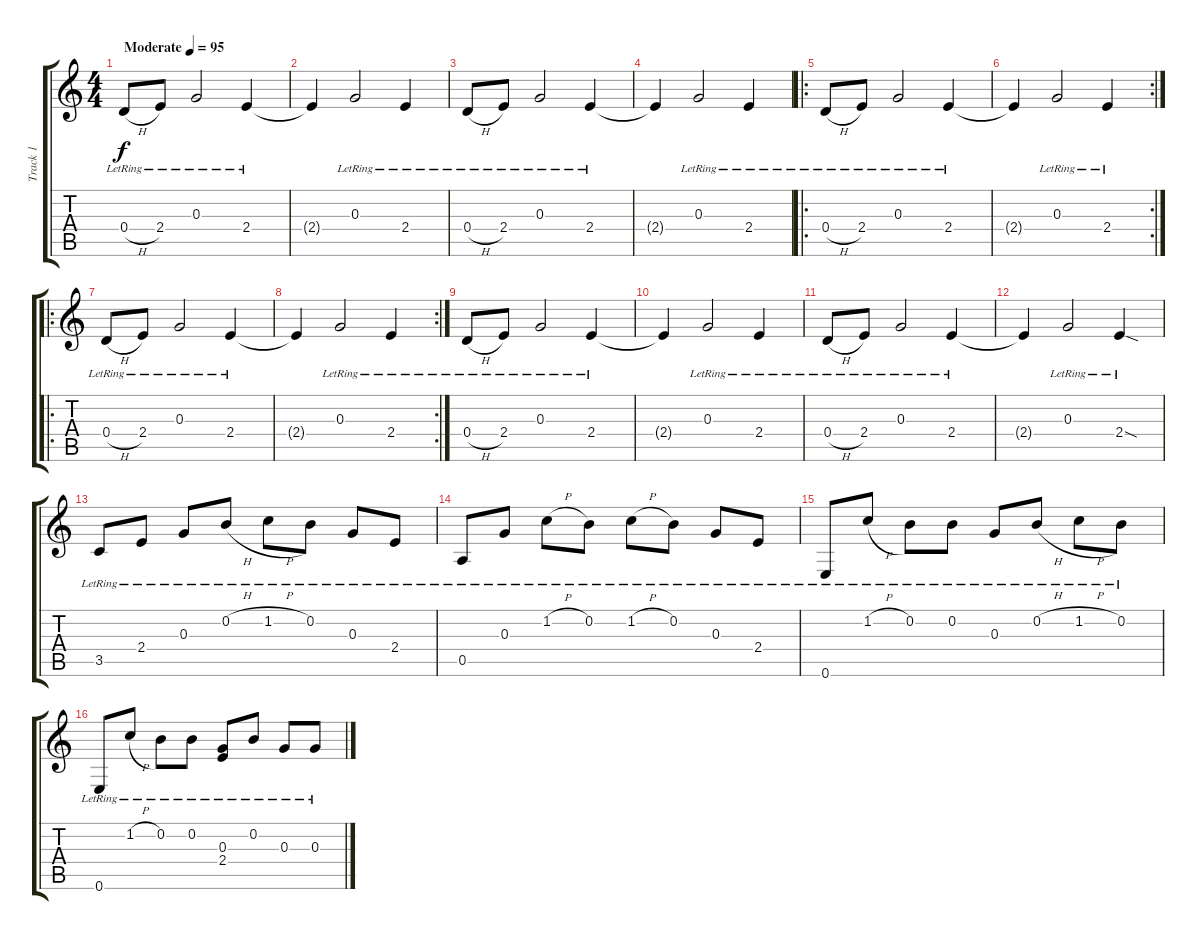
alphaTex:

\track ("Track 1" "Track 1") {instrument electricguitarjazz}
\staff {score tabs}
\tuning (E4 B3 G3 D3 A2 E2) {hide}
\ts (4 4)
\tempo (95 "Moderate")
\clef g2
\ks c
0.4{h lr}.8{dy f instrument electricguitarjazz} 2.4{lr}.8 0.3{lr}.2 2.4{lr}.4 |
2.4{t}.4 0.3{lr}.2 2.4{lr}.4 |
0.4{h lr}.8 2.4{lr}.8 0.3{lr}.2 2.4{lr}.4 |
2.4{t}.4 0.3{lr}.2 2.4{lr}.4 |
\ro
0.4{h lr}.8 2.4{lr}.8 0.3{lr}.2 2.4{lr}.4 |
\rc 2
2.4{t}.4 0.3{lr}.2 2.4{lr}.4 |
\ro
0.4{h lr}.8 2.4{lr}.8 0.3{lr}.2 2.4{lr}.4 |
\rc 2
2.4{t}.4 0.3{lr}.2 2.4{lr}.4 |
0.4{h lr}.8 2.4{lr}.8 0.3{lr}.2 2.4{lr}.4 |
2.4{t}.4 0.3{lr}.2 2.4{lr}.4 |
0.4{h lr}.8 2.4{lr}.8 0.3{lr}.2 2.4{lr}.4 |
2.4{t}.4 0.3{lr}.2 2.4{sod lr}.4 |
3.5{lr}.8 2.4{lr}.8 0.3{lr}.8 0.2{h lr}.8 1.2{h lr}.8 0.2{lr}.8 0.3{lr}.8 2.4{lr}.8 |
0.5{lr}.8 0.3{lr}.8 1.2{h lr}.8 0.2{lr}.8 1.2{h lr}.8 0.2{lr}.8 0.3{lr}.8 2.4{lr}.8 |
0.6{lr}.8 1.2{h lr}.8 0.2{lr}.8 0.2{lr}.8 0.3{lr}.8 0.2{h lr}.8 1.2{h lr}.8 0.2{lr}.8 |
0.6{lr}.8 1.2{h lr}.8 0.2{lr}.8 0.2{lr}.8 (0.3{lr} 2.4{lr}).8 0.2{lr}.8 0.3{lr}.8 0.3{lr}.8
